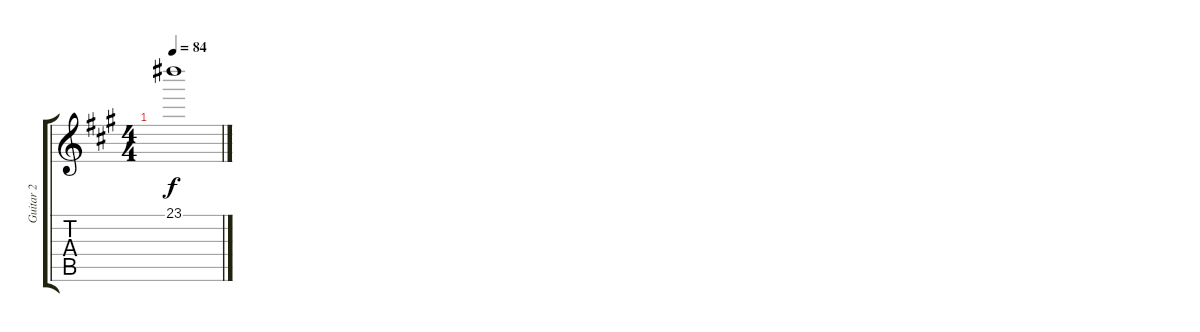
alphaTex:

\track ("Guitar 2" "Guitar 2") {instrument overdrivenguitar}
\staff {score tabs}
\tuning (E4 B3 G3 D3 A2 E2) {hide}
\ts (4 4)
\tempo 84
\clef g2
\ks a
23.1{t}.1{dy f}
